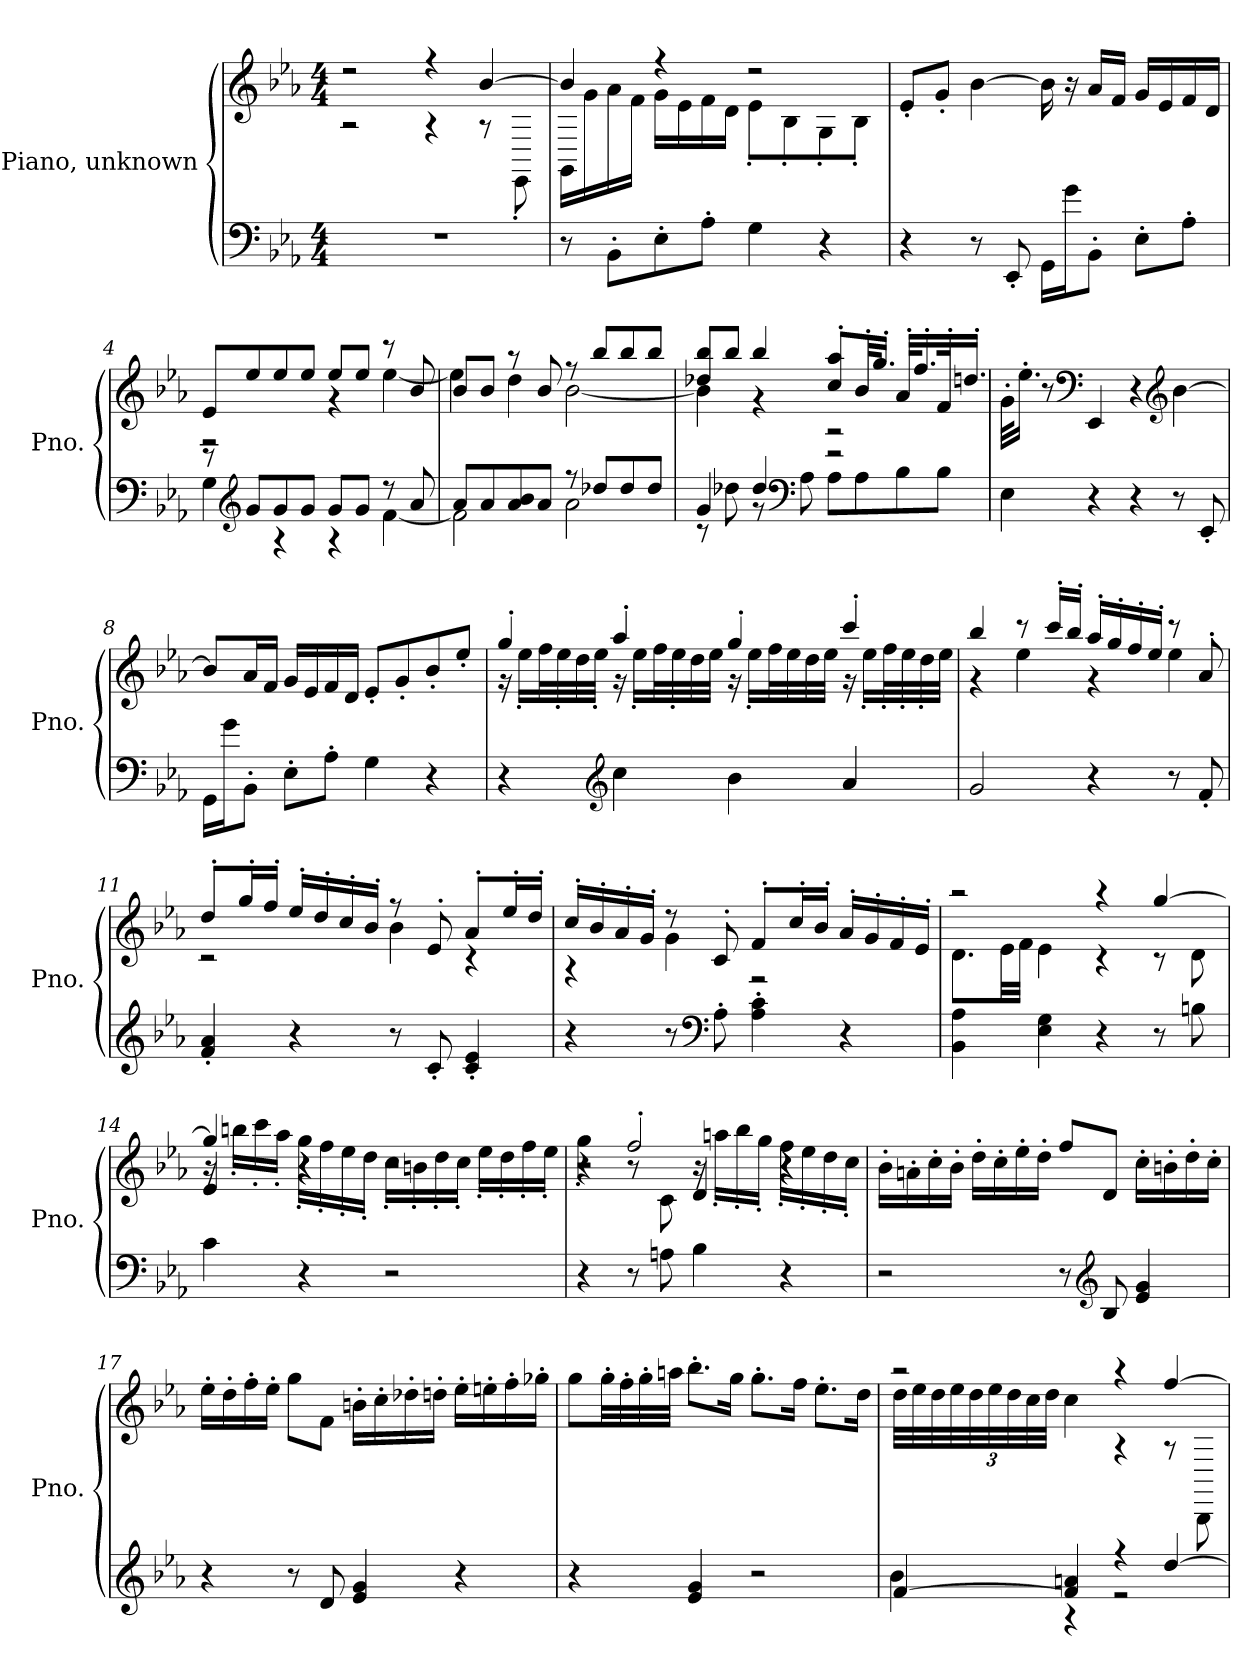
**kern	**kern
*part1	*part1
*staff2	*staff1
*I"Piano, unknown	*
*I'Pno.	*
*clefF4	*clefG2
*k[b-e-a-]	*k[b-e-a-]
*M4/4	*M4/4
*MM120	*MM120
=1	=1
*	*^
1r	2r	2r
.	4r	4r
.	[4b-/	8r
.	.	8EE-'\
=2	=2	=2
8r	4b-/]	16GG\LL
.	.	16g\
8BB-'\L	.	16a-\
.	.	16f\JJ
8E-'\	4r	16g\LL
.	.	16e-\
8A-'\J	.	16f\
.	.	16d\JJ
4G\	2r	8e-'\L
.	.	8B-'\
4r	.	8G'\
.	.	8B-'\J
*	*v	*v
=3	=3
4r	8e-'/L
.	8g'/J
8r	[4b-\
8EE-'/	.
16GG\LL	16b-\]
16g\J	16r
8BB-'\J	16a-/LL
.	16f/JJ
8E-'\L	16g/LL
.	16e-/
8A-'\J	16f/
.	16d/JJ
=4	=4
*^	*^
8r	4G\	8e-/L	2r
*clefG2	*	*	*
8g/L	.	8ee-/	.
8g/	4r	8ee-/	.
8g/J	.	8ee-/J	.
8g/L	4r	8ee-/L	4r
8g/J	.	8ee-/J	.
8r	[4f\	8r	[4ee-\
8a-/	.	8b-/	.
!!LO:LB:g=z	!!
=5	=5	=5	=5
8a-/L	2f\]	8b-/L	4ee-\]
8a-/	.	8b-/J	.
8a-/ 8b-/	.	8r	4dd\
8a-/J	.	8b-/	.
8r	2a-\	8r	[2b-\
8dd-X/L	.	8bb-/L	.
8dd-/	.	8bb-/	.
8dd-/J	.	8bb-/J	.
=6	=6	=6	=6
4g/	8r	8dd-X/ 8bb-/L	4b-\]
.	8dd-X\	8bb-/J	.
4dd-/	8r	4bb-/	4r
*clefF4	*	*	*
.	8A-\	.	.
2r	8A-\L	8cc/' 8aa-/'L	2r
.	8A-\	32b-'/KL	.
.	.	16.gg'/JJ	.
.	8B-\	32a-'/KLL	.
.	.	16.ff'/	.
.	8B-\J	32f'/K	.
.	.	16.ddn'/JJ	.
*v	*v	*	*
*	*v	*v
=7	=7
4E-\	32g'\KLL
.	16.ee-'\JJ
.	8r
*	*clefF4
4r	4EE-/
4r	4r
*	*clefG2
8r	[4b-\
8EE-'/	.
!!LO:LB:g=z
=8	=8
16GG\LL	8b-/L]
16g\J	.
8BB-'\J	16a-/L
.	16f/JJ
8E-'\L	16g/LL
.	16e-/
8A-'\J	16f/
.	16d/JJ
4G\	8e-'/L
.	8g'/
4r	8b-'/
.	8ee-'/J
=9	=9
*	*^
4r	4gg'/	16r
.	.	16ee-'\LL
.	.	32ff\L
.	.	32ee-'\
.	.	32dd\
.	.	32ee-'\JJJ
*clefG2	*	*
4cc\	4aa-'/	16r
.	.	16ee-'\LL
.	.	32ff\L
.	.	32ee-'\
.	.	32dd\
.	.	32ee-\JJJ
4b-\	4gg'/	16r
.	.	16ee-'\LL
.	.	32ff\L
.	.	32ee-\
.	.	32dd\
.	.	32ee-\JJJ
4a-/	4ccc'/	16r
.	.	16ee-'\LL
.	.	32ff'\L
.	.	32ee-'\
.	.	32dd'\
.	.	32ee-\JJJ
!!LO:LB:g=z	!!
=10	=10	=10
2g/	4bb-/	4r
.	8r	4ee-\
.	16ccc'/LL	.
.	16bb-'/JJ	.
4r	16aa-'/LL	4r
.	16gg'/	.
.	16ff'/	.
.	16ee-'/JJ	.
8r	8r	4ee-\
8f'/	8a-'/	.
=11	=11	=11
4f/' 4a-/'	8dd'/L	2r
.	16gg'/L	.
.	16ff'/JJ	.
4r	16ee-'/LL	.
.	16dd'/	.
.	16cc'/	.
.	16b-'/JJ	.
8r	8r	4b-\
8c'/	8e-'/	.
4c/' 4e-/'	8a-'/L	4r
.	16ee-'/L	.
.	16dd'/JJ	.
=12	=12	=12
4r	16cc'/LL	4r
.	16b-'/	.
.	16a-'/	.
.	16g'/JJ	.
8r	8r	4g\
*clefF4	*	*
8A-'\	8c'/	.
4A-\' 4c\'	8f'/L	2r
.	16cc'/L	.
.	16b-'/JJ	.
4r	16a-'/LL	.
.	16g'/	.
.	16f'/	.
.	16e-'/JJ	.
!!LO:LB:g=z	!!
=13	=13	=13
4BB-\ 4A-\	2r	8.d\L
.	.	32e-\LL
.	.	32f\JJJ
4E-\ 4G\	.	4e-\
4r	4r	4r
8r	[4gg/	8r
8Bn\	.	8d\
=14	=14	=14
*	*	*^
4c\	4gg/]	16r	4e-/
.	.	16bbn'\LL	.
.	.	16ccc'\	.
.	.	16aa-'\JJ	.
4r	4r	16gg'\LL	4r
.	.	16ff'\	.
.	.	16ee-'\	.
.	.	16dd'\JJ	.
2r	2r	16cc'\LL	2r
.	.	16bn'\	.
.	.	16dd'\	.
.	.	16cc'\JJ	.
.	.	16ee-'\LL	.
.	.	16dd'\	.
.	.	16ff'\	.
.	.	16ee-'\JJ	.
=15	=15	=15	=15
4r	4r	4gg'\	2r
8r	2ff'/	8r	.
8An\	.	8c\	.
4B-\	.	16r	4d/
.	.	16aan'\LL	.
.	.	16bb-'\	.
.	.	16gg'\JJ	.
4r	4r	16ff'\LL	4r
.	.	16ee-'\	.
.	.	16dd'\	.
.	.	16cc'\JJ	.
*	*v	*v	*v
!!LO:LB:g=z
=16	=16
2r	16b-'\LL
.	16an'\
.	16cc'\
.	16b-'\JJ
.	16dd'\LL
.	16cc'\
.	16ee-'\
.	16dd'\JJ
8r	8ff/L
*clefG2	*
8B-/	8d/J
4e-/ 4g/	16cc'\LL
.	16bn'\
.	16dd'\
.	16cc'\JJ
=17	=17
4r	16ee-'\LL
.	16dd'\
.	16ff'\
.	16ee-'\JJ
8r	8gg\L
8d/	8f\J
4e-/ 4g/	16bn'\LL
.	16cc'\
.	16dd-X'\
.	16ddn'\JJ
4r	16ee-'\LL
.	16een'\
.	16ff'\
.	16gg-X'\JJ
!!LO:PB:g=z
=18	=18
4r	8gg\L
.	32gg'\LL
.	32ff'\
.	32gg'\
.	32aan\JJJ
4e-/ 4g/	8.bb-'\L
.	16gg\Jk
2r	8.gg'\L
.	16ff\Jk
.	8.ee-'\L
.	16dd\Jk
=19	=19
*^	*^
[4f/	4b-\	2r	32dd\LLL
.	.	.	32ee-\
.	.	.	32dd\
.	.	.	32ee-\
*	*	*	*Xbrackettup
.	.	.	48dd\
.	.	.	48ee-\
.	.	.	48dd\
.	.	.	32cc\
.	.	.	32dd\JJJ
4f/] 4an/	4r	.	4cc\
4r	2r	4r	4r
[4dd/	.	[4ff/	8r
.	.	.	8BBB-\
*v	*v	*	*
*	*v	*v
=	=
*-	*-
